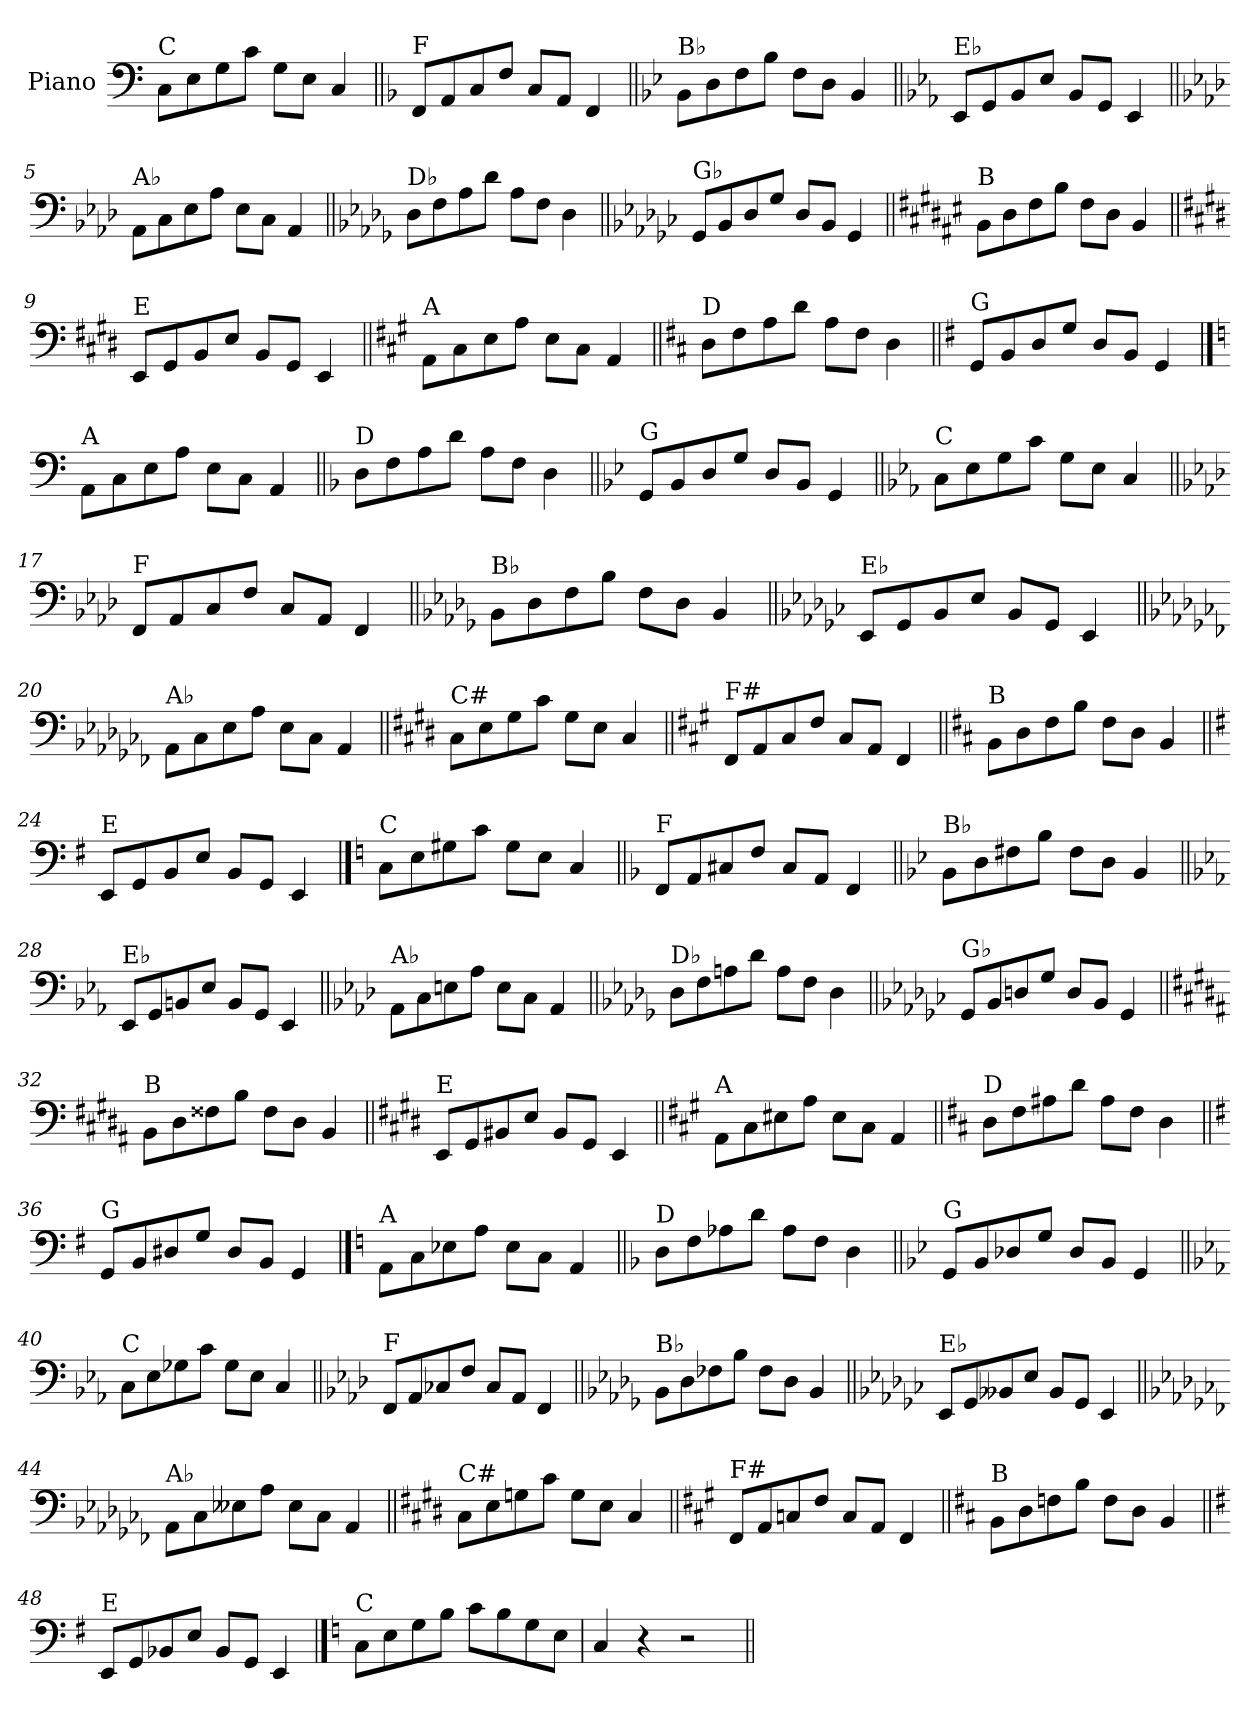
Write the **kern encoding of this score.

**kern
*part1
*staff1
*I"Piano
*I'Pno.
*clefF4
*k[]
=1
!LO:TX:a:t=C
8C\L
8E\
8G\
8c\J
8G\L
8E\J
4C/
=2||
*k[b-]
!LO:TX:a:t=F
8FF/L
8AA/
8C/
8F/J
8C/L
8AA/J
4FF/
=3||
*k[b-e-]
!LO:TX:a:t=B♭
8BB-\L
8D\
8F\
8B-\J
8F\L
8D\J
4BB-/
=4||
*k[b-e-a-]
!LO:TX:a:t=E♭
8EE-/L
8GG/
8BB-/
8E-/J
8BB-/L
8GG/J
4EE-/
!!LO:LB:g=z
=5||
*k[b-e-a-d-]
!LO:TX:a:t=A♭
8AA-\L
8C\
8E-\
8A-\J
8E-\L
8C\J
4AA-/
=6||
*k[b-e-a-d-g-]
!LO:TX:a:t=D♭
8D-\L
8F\
8A-\
8d-\J
8A-\L
8F\J
4D-\
=7||
*k[b-e-a-d-g-c-]
!LO:TX:a:t=G♭
8GG-/L
8BB-/
8D-/
8G-/J
8D-/L
8BB-/J
4GG-/
=8||
*k[f#c#g#d#a#e#]
!LO:TX:a:t=B
8BB\L
8D#\
8F#\
8B\J
8F#\L
8D#\J
4BB/
!!LO:LB:g=z
=9||
*k[f#c#g#d#]
!LO:TX:a:t=E
8EE/L
8GG#/
8BB/
8E/J
8BB/L
8GG#/J
4EE/
=10||
*k[f#c#g#]
!LO:TX:a:t=A
8AA\L
8C#\
8E\
8A\J
8E\L
8C#\J
4AA/
=11||
*k[f#c#]
!LO:TX:a:t=D
8D\L
8F#\
8A\
8d\J
8A\L
8F#\J
4D\
=12||
*k[f#]
!LO:TX:a:t=G
8GG/L
8BB/
8D/
8G/J
8D/L
8BB/J
4GG/
!!LO:LB:g=z
==13
*k[]
!LO:TX:a:t=A
8AA\L
8C\
8E\
8A\J
8E\L
8C\J
4AA/
=14||
*k[b-]
!LO:TX:a:t=D
8D\L
8F\
8A\
8d\J
8A\L
8F\J
4D\
=15||
*k[b-e-]
!LO:TX:a:t=G
8GG/L
8BB-/
8D/
8G/J
8D/L
8BB-/J
4GG/
=16||
*k[b-e-a-]
!LO:TX:a:t=C
8C\L
8E-\
8G\
8c\J
8G\L
8E-\J
4C/
!!LO:LB:g=z
=17||
*k[b-e-a-d-]
!LO:TX:a:t=F
8FF/L
8AA-/
8C/
8F/J
8C/L
8AA-/J
4FF/
=18||
*k[b-e-a-d-g-]
!LO:TX:a:t=B♭
8BB-\L
8D-\
8F\
8B-\J
8F\L
8D-\J
4BB-/
=19||
*k[b-e-a-d-g-c-]
!LO:TX:a:t=E♭
8EE-/L
8GG-/
8BB-/
8E-/J
8BB-/L
8GG-/J
4EE-/
=20||
*k[b-e-a-d-g-c-f-]
!LO:TX:a:t=A♭
8AA-\L
8C-\
8E-\
8A-\J
8E-\L
8C-\J
4AA-/
!!LO:LB:g=z
=21||
*k[f#c#g#d#]
!LO:TX:a:t=C#
8C#\L
8E\
8G#\
8c#\J
8G#\L
8E\J
4C#/
=22||
*k[f#c#g#]
!LO:TX:a:t=F#
8FF#/L
8AA/
8C#/
8F#/J
8C#/L
8AA/J
4FF#/
=23||
*k[f#c#]
!LO:TX:a:t=B
8BB\L
8D\
8F#\
8B\J
8F#\L
8D\J
4BB/
=24||
*k[f#]
!LO:TX:a:t=E
8EE/L
8GG/
8BB/
8E/J
8BB/L
8GG/J
4EE/
!!LO:PB:g=z
==25
*k[]
!LO:TX:a:t=C
8C\L
8E\
8G#X\
8c\J
8G#\L
8E\J
4C/
=26||
*k[b-]
!LO:TX:a:t=F
8FF/L
8AA/
8C#X/
8F/J
8C#/L
8AA/J
4FF/
=27||
*k[b-e-]
!LO:TX:a:t=B♭
8BB-\L
8D\
8F#X\
8B-\J
8F#\L
8D\J
4BB-/
=28||
*k[b-e-a-]
!LO:TX:a:t=E♭
8EE-/L
8GG/
8BBn/
8E-/J
8BB/L
8GG/J
4EE-/
!!LO:LB:g=z
=29||
*k[b-e-a-d-]
!LO:TX:a:t=A♭
8AA-\L
8C\
8En\
8A-\J
8E\L
8C\J
4AA-/
=30||
*k[b-e-a-d-g-]
!LO:TX:a:t=D♭
8D-\L
8F\
8An\
8d-\J
8A\L
8F\J
4D-\
=31||
*k[b-e-a-d-g-c-]
!LO:TX:a:t=G♭
8GG-/L
8BB-/
8Dn/
8G-/J
8D/L
8BB-/J
4GG-/
=32||
*k[f#c#g#d#a#]
!LO:TX:a:t=B
8BB\L
8D#\
8F##X\
8B\J
8F##\L
8D#\J
4BB/
!!LO:LB:g=z
=33||
*k[f#c#g#d#]
!LO:TX:a:t=E
8EE/L
8GG#/
8BB#X/
8E/J
8BB#/L
8GG#/J
4EE/
=34||
*k[f#c#g#]
!LO:TX:a:t=A
8AA\L
8C#\
8E#X\
8A\J
8E#\L
8C#\J
4AA/
=35||
*k[f#c#]
!LO:TX:a:t=D
8D\L
8F#\
8A#X\
8d\J
8A#\L
8F#\J
4D\
=36||
*k[f#]
!LO:TX:a:t=G
8GG/L
8BB/
8D#X/
8G/J
8D#/L
8BB/J
4GG/
!!LO:LB:g=z
==37
*k[]
!LO:TX:a:t=A
8AA\L
8C\
8E-X\
8A\J
8E-\L
8C\J
4AA/
=38||
*k[b-]
!LO:TX:a:t=D
8D\L
8F\
8A-X\
8d\J
8A-\L
8F\J
4D\
=39||
*k[b-e-]
!LO:TX:a:t=G
8GG/L
8BB-/
8D-X/
8G/J
8D-/L
8BB-/J
4GG/
=40||
*k[b-e-a-]
!LO:TX:a:t=C
8C\L
8E-\
8G-X\
8c\J
8G-\L
8E-\J
4C/
!!LO:LB:g=z
=41||
*k[b-e-a-d-]
!LO:TX:a:t=F
8FF/L
8AA-/
8C-X/
8F/J
8C-/L
8AA-/J
4FF/
=42||
*k[b-e-a-d-g-]
!LO:TX:a:t=B♭
8BB-\L
8D-\
8F-X\
8B-\J
8F-\L
8D-\J
4BB-/
=43||
*k[b-e-a-d-g-c-]
!LO:TX:a:t=E♭
8EE-/L
8GG-/
8BB--X/
8E-/J
8BB--/L
8GG-/J
4EE-/
=44||
*k[b-e-a-d-g-c-f-]
!LO:TX:a:t=A♭
8AA-\L
8C-\
8E--X\
8A-\J
8E--\L
8C-\J
4AA-/
!!LO:LB:g=z
=45||
*k[f#c#g#d#]
!LO:TX:a:t=C#
8C#\L
8E\
8Gn\
8c#\J
8G\L
8E\J
4C#/
=46||
*k[f#c#g#]
!LO:TX:a:t=F#
8FF#/L
8AA/
8Cn/
8F#/J
8C/L
8AA/J
4FF#/
=47||
*k[f#c#]
!LO:TX:a:t=B
8BB\L
8D\
8Fn\
8B\J
8F\L
8D\J
4BB/
=48||
*k[f#]
!LO:TX:a:t=E
8EE/L
8GG/
8BB-X/
8E/J
8BB-/L
8GG/J
4EE/
!!LO:PB:g=z
==49
*k[]
!LO:TX:a:t=C
8C\L
8E\
8G\
8B\J
8c\L
8B\
8G\
8E\J
=50
4C/
4r
2r
=||
*-
